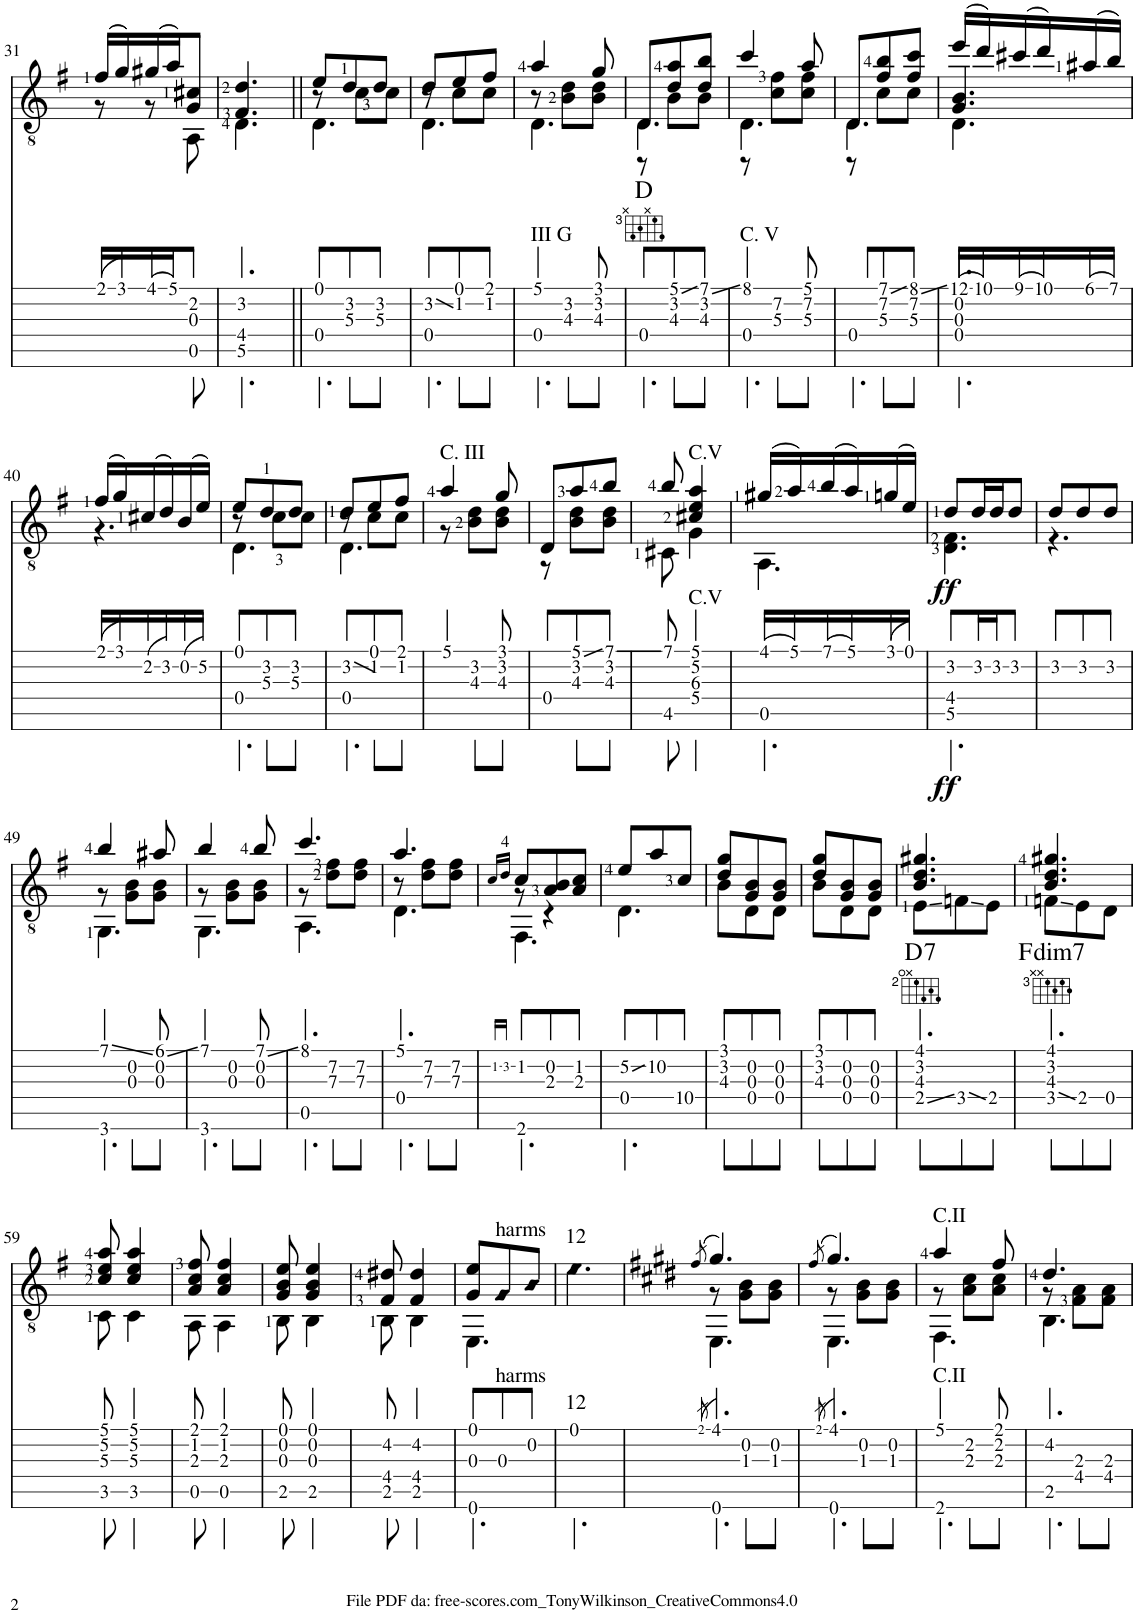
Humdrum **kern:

**kern	**dynam	**harte	**kern	**dynam
*part2	*part2	*part2	*part1	*part1
*staff2	*staff2	*	*staff1	*staff1
*I"Chitarra classica (Intavolatura)	*	*	*I"Guitar	*
!!LO:PB:g=z
*	*	*	*clefGv2	*
*k[f#]	*	*	*k[f#]	*
*M3/8	*	*	*M3/8	*
=31	=31	=31	=31	=31
*^	*	*	*^	*
(16f#/LL	8r	.	.	(16f#/LL	8r	.
16g/)	.	.	.	16g/)	.	.
(16g#X/	8r	.	.	(16g#X/	8r	.
16a/J)	.	.	.	16a/J)	.	.
8G/ 8c#X/J	8AA\	.	.	8G/ 8c#X/J	8AA\	.
=32	=32	=32	=32	=32	=32	=32
4.F#/ 4.d/	4.D\	.	.	4.F#/ 4.d/	4.D\	.
=33||	=33||	=33||	=33||	=33||	=33||	=33||
*	*^	*	*	*	*^	*
8e/L	8r	4.D\	.	.	8e/L	8r	4.D\	.
8d/	8c\L	.	.	.	8d/	8c\L	.	.
8d/J	8c\J	.	.	.	8d/J	8c\J	.	.
=34	=34	=34	=34	=34	=34	=34	=34	=34
8d/L	8r	4.D\	.	.	8d/L	8r	4.D\	.
8e/	8c\L	.	.	.	8e/	8c\L	.	.
8f#/J	8c\J	.	.	.	8f#/J	8c\J	.	.
=35	=35	=35	=35	=35	=35	=35	=35	=35
!LO:TX:a:t=III G	!	!	!	!	!	!	!	!
4a/	8r	4.D\	.	.	4a/	8r	4.D\	.
.	8B\ 8d\L	.	.	.	.	8B\ 8d\L	.	.
8g/	8B\ 8d\J	.	.	.	8g/	8B\ 8d\J	.	.
=36	=36	=36	=36	=36	=36	=36	=36	=36
8D/L	4.D\	8r	.	D:maj	8D/L	4.D\	8r	.
8d/ 8a/	.	8B\L	.	.	8d/ 8a/	.	8B\L	.
8d/ 8b/J	.	8B\J	.	.	8d/ 8b/J	.	8B\J	.
=37	=37	=37	=37	=37	=37	=37	=37	=37
!LO:TX:a:t=C. V	!	!	!	!	!	!	!	!
4cc/	4.D\	8r	.	.	4cc/	4.D\	8r	.
.	.	8c\ 8f#\L	.	.	.	.	8c\ 8f#\L	.
8a/	.	8c\ 8f#\J	.	.	8a/	.	8c\ 8f#\J	.
=38	=38	=38	=38	=38	=38	=38	=38	=38
8D/L	4.D\	8r	.	.	8D/L	4.D\	8r	.
8f#/ 8b/	.	8c\L	.	.	8f#/ 8b/	.	8c\L	.
8f#/ 8cc/J	.	8c\J	.	.	8f#/ 8cc/J	.	8c\J	.
=39	=39	=39	=39	=39	=39	=39	=39	=39
(16ee/LL	4.G/ 4.B/	4.D\	.	.	(16ee/LL	4.G/ 4.B/	4.D\	.
16dd/)	.	.	.	.	16dd/)	.	.	.
(16cc#X/	.	.	.	.	(16cc#X/	.	.	.
16dd/)	.	.	.	.	16dd/)	.	.	.
(16a#X/	.	.	.	.	(16a#X/	.	.	.
16b/JJ)	.	.	.	.	16b/JJ)	.	.	.
*	*v	*v	*	*	*	*	*	*
*	*	*	*	*	*v	*v	*
!!LO:LB:g=z
=40	=40	=40	=40	=40	=40	=40
(16f#/LL	4.r	.	.	(16f#/LL	4.r	.
16g/)	.	.	.	16g/)	.	.
(16c#X/	.	.	.	(16c#X/	.	.
16d/)	.	.	.	16d/)	.	.
(16B/	.	.	.	(16B/	.	.
16e/JJ)	.	.	.	16e/JJ)	.	.
=41	=41	=41	=41	=41	=41	=41
*	*^	*	*	*	*^	*
8e/L	8r	4.D\	.	.	8e/L	8r	4.D\	.
8d/	8c\L	.	.	.	8d/	8c\L	.	.
8d/J	8c\J	.	.	.	8d/J	8c\J	.	.
=42	=42	=42	=42	=42	=42	=42	=42	=42
8d/L	8r	4.D\	.	.	8d/L	8r	4.D\	.
8e/	8c\L	.	.	.	8e/	8c\L	.	.
8f#/J	8c\J	.	.	.	8f#/J	8c\J	.	.
*	*v	*v	*	*	*	*	*	*
*	*	*	*	*	*v	*v	*
=43	=43	=43	=43	=43	=43	=43
!	!	!	!	!LO:TX:a:t=C. III	!	!
4a/	8r	.	.	4a/	8r	.
.	8B\ 8d\L	.	.	.	8B\ 8d\L	.
8g/	8B\ 8d\J	.	.	8g/	8B\ 8d\J	.
=44	=44	=44	=44	=44	=44	=44
8D/L	8r	.	.	8D/L	8r	.
8a/	8B\ 8d\L	.	.	8a/	8B\ 8d\L	.
8b/J	8B\ 8d\J	.	.	8b/J	8B\ 8d\J	.
=45	=45	=45	=45	=45	=45	=45
8b/	8C#X\	.	.	8b/	8C#X\	.
!	!	!	!	!LO:TX:a:t=C.V	!	!
!LO:TX:a:t=C.V	!	!	!	!	!	!
4c#X/ 4e/ 4a/	4G\	.	.	4c#X/ 4e/ 4a/	4G\	.
=46	=46	=46	=46	=46	=46	=46
(16g#X/LL	4.AA\	.	.	(16g#X/LL	4.AA\	.
16a/)	.	.	.	16a/)	.	.
(16b/	.	.	.	(16b/	.	.
16a/)	.	.	.	16a/)	.	.
(16gn/	.	.	.	(16gn/	.	.
16e/JJ)	.	.	.	16e/JJ)	.	.
=47	=47	=47	=47	=47	=47	=47
!	!	!LO:DY:b	!	!	!	!LO:DY:b
8d/L	4.D\ 4.F#\	ff	.	8d/L	4.D\ 4.F#\	ff
16d/L	.	.	.	16d/L	.	.
16d/J	.	.	.	16d/J	.	.
8d/J	.	.	.	8d/J	.	.
=48	=48	=48	=48	=48	=48	=48
8d/L	4.r	.	.	8d/L	4.r	.
8d/	.	.	.	8d/	.	.
8d/J	.	.	.	8d/J	.	.
!!LO:LB:g=z
=49	=49	=49	=49	=49	=49	=49
*	*^	*	*	*	*^	*
4b/	8r	4.GG\	.	.	4b/	8r	4.GG\	.
.	8G\ 8B\L	.	.	.	.	8G\ 8B\L	.	.
8a#X/	8G\ 8B\J	.	.	.	8a#X/	8G\ 8B\J	.	.
=50	=50	=50	=50	=50	=50	=50	=50	=50
4b/	8r	4.GG\	.	.	4b/	8r	4.GG\	.
.	8G\ 8B\L	.	.	.	.	8G\ 8B\L	.	.
8b/	8G\ 8B\J	.	.	.	8b/	8G\ 8B\J	.	.
=51	=51	=51	=51	=51	=51	=51	=51	=51
4.cc/	8r	4.AA\	.	.	4.cc/	8r	4.AA\	.
.	8d\ 8f#\L	.	.	.	.	8d\ 8f#\L	.	.
.	8d\ 8f#\J	.	.	.	.	8d\ 8f#\J	.	.
=52	=52	=52	=52	=52	=52	=52	=52	=52
4.a/	8r	4.D\	.	.	4.a/	8r	4.D\	.
.	8d\ 8f#\L	.	.	.	.	8d\ 8f#\L	.	.
.	8d\ 8f#\J	.	.	.	.	8d\ 8f#\J	.	.
=53	=53	=53	=53	=53	=53	=53	=53	=53
16qc/LL	.	.	.	.	16qc/LL	.	.	.
16qd/JJ	.	.	.	.	16qd/JJ	.	.	.
8c/L	8r	4.FF#\	.	.	8c/L	8r	4.FF#\	.
8A/ 8B/	4r	.	.	.	8A/ 8B/	4r	.	.
8A/ 8c/J	.	.	.	.	8A/ 8c/J	.	.	.
*	*v	*v	*	*	*	*	*	*
*	*	*	*	*	*v	*v	*
=54	=54	=54	=54	=54	=54	=54
8e/L	4.D\	.	.	8e/L	4.D\	.
8a/	.	.	.	8a/	.	.
8c/J	.	.	.	8c/J	.	.
=55	=55	=55	=55	=55	=55	=55
8d/ 8g/L	8B\L	.	.	8d/ 8g/L	8B\L	.
8G/ 8B/	8D\	.	.	8G/ 8B/	8D\	.
8G/ 8B/J	8D\J	.	.	8G/ 8B/J	8D\J	.
=56	=56	=56	=56	=56	=56	=56
8d/ 8g/L	8B\L	.	.	8d/ 8g/L	8B\L	.
8G/ 8B/	8D\	.	.	8G/ 8B/	8D\	.
8G/ 8B/J	8D\J	.	.	8G/ 8B/J	8D\J	.
=57	=57	=57	=57	=57	=57	=57
!	!	!	!LO:H:kt=7	!	!	!
4.B/ 4.d/ 4.g#X/	8E\L	.	D:7	4.B/ 4.d/ 4.g#X/	8E\L	.
.	8Fn\	.	.	.	8Fn\	.
.	8E\J	.	.	.	8E\J	.
=58	=58	=58	=58	=58	=58	=58
!	!	!	!LO:H:kt=dim7	!	!	!
4.B/ 4.d/ 4.g#X/	8Fn\L	.	F:dim7	4.B/ 4.d/ 4.g#X/	8Fn\L	.
.	8E\	.	.	.	8E\	.
.	8D\J	.	.	.	8D\J	.
!!LO:LB:g=z	!!
=59	=59	=59	=59	=59	=59	=59
8c/ 8e/ 8a/	8C\	.	.	8c/ 8e/ 8a/	8C\	.
4c/ 4e/ 4a/	4C\	.	.	4c/ 4e/ 4a/	4C\	.
=60	=60	=60	=60	=60	=60	=60
8A/ 8c/ 8f#/	8AA\	.	.	8A/ 8c/ 8f#/	8AA\	.
4A/ 4c/ 4f#/	4AA\	.	.	4A/ 4c/ 4f#/	4AA\	.
=61	=61	=61	=61	=61	=61	=61
8G/ 8B/ 8e/	8BB\	.	.	8G/ 8B/ 8e/	8BB\	.
4G/ 4B/ 4e/	4BB\	.	.	4G/ 4B/ 4e/	4BB\	.
=62	=62	=62	=62	=62	=62	=62
8F#/ 8d#X/	8BB\	.	.	8F#/ 8d#X/	8BB\	.
4F#/ 4d#/	4BB\	.	.	4F#/ 4d#/	4BB\	.
=63	=63	=63	=63	=63	=63	=63
8G/ 8e/L	4.EE\	.	.	8G/ 8e/L	4.EE\	.
!	!	!	!	!LO:TX:a:t=harms	!	!
!LO:TX:a:t=harms	!	!	!	!	!	!
!LO:N:head=diamond	!	!	!	!LO:N:head=diamond	!	!
8G/	.	.	.	8G/	.	.
!LO:N:head=diamond	!	!	!	!LO:N:head=diamond	!	!
8B/J	.	.	.	8B/J	.	.
*v	*v	*	*	*	*	*
*	*	*	*v	*v	*
=64	=64	=64	=64	=64
!	!	!	!LO:TX:a:t=12	!
!LO:TX:a:t=12	!	!	!	!
!LO:N:head=diamond	!	!	!LO:N:head=diamond	!
4.e\	.	.	4.e\	.
=65	=65	=65	=65	=65
*k[f#c#g#d#]	*	*	*k[f#c#g#d#]	*
(8qf#/	.	.	(8qf#/	.
*^	*	*	*^	*
*	*^	*	*	*	*^	*
4.g#/)	8r	4.EE\	.	.	4.g#/)	8r	4.EE\	.
.	8G#\ 8B\L	.	.	.	.	8G#\ 8B\L	.	.
.	8G#\ 8B\J	.	.	.	.	8G#\ 8B\J	.	.
=66	=66	=66	=66	=66	=66	=66	=66	=66
(8qf#/	.	.	.	.	(8qf#/	.	.	.
4.g#/)	8r	4.EE\	.	.	4.g#/)	8r	4.EE\	.
.	8G#\ 8B\L	.	.	.	.	8G#\ 8B\L	.	.
.	8G#\ 8B\J	.	.	.	.	8G#\ 8B\J	.	.
=67	=67	=67	=67	=67	=67	=67	=67	=67
!	!	!	!	!	!LO:TX:a:t=C.II	!	!	!
!LO:TX:a:t=C.II	!	!	!	!	!	!	!	!
4a/	8r	4.FF#\	.	.	4a/	8r	4.FF#\	.
.	8A\ 8c#\L	.	.	.	.	8A\ 8c#\L	.	.
8f#/	8A\ 8c#\J	.	.	.	8f#/	8A\ 8c#\J	.	.
=68	=68	=68	=68	=68	=68	=68	=68	=68
4.d#/	8r	4.BB\	.	.	4.d#/	8r	4.BB\	.
.	8F#\ 8A\L	.	.	.	.	8F#\ 8A\L	.	.
.	8F#\ 8A\J	.	.	.	.	8F#\ 8A\J	.	.
*v	*v	*v	*	*	*	*	*	*
*	*	*	*v	*v	*v	*
=	=	=	=	=
*-	*-	*-	*-	*-
